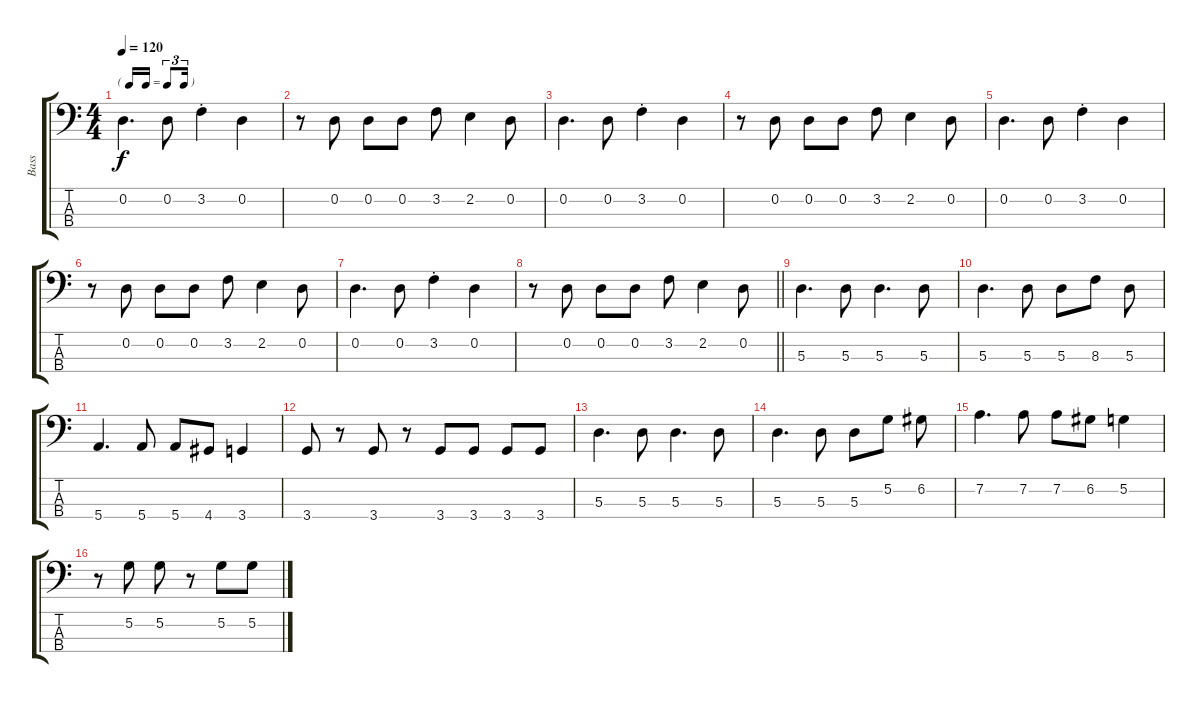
\track ("Bass" "Bass") {instrument electricbassfinger}
\staff {score tabs}
\tuning (G2 D2 A1 E1) {hide}
\ts (4 4)
\tf triplet16th
\tempo 120
\clef f4
\ks c
0.2.4{d dy f} 0.2.8 3.2{st}.4 0.2.4 |
r.8 0.2.8 0.2.8 0.2.8 3.2.8 2.2.4 0.2.8 |
0.2.4{d} 0.2.8 3.2{st}.4 0.2.4 |
r.8 0.2.8 0.2.8 0.2.8 3.2.8 2.2.4 0.2.8 |
0.2.4{d} 0.2.8 3.2{st}.4 0.2.4 |
r.8 0.2.8 0.2.8 0.2.8 3.2.8 2.2.4 0.2.8 |
0.2.4{d} 0.2.8 3.2{st}.4 0.2.4 |
\barLineRight lightlight
r.8 0.2.8 0.2.8 0.2.8 3.2.8 2.2.4 0.2.8 |
5.3.4{d} 5.3.8 5.3.4{d} 5.3.8 |
5.3.4{d} 5.3.8 5.3.8 8.3.8 5.3.8 |
5.4.4{d} 5.4.8 5.4.8 4.4.8 3.4.4 |
3.4.8 r.8 3.4.8 r.8 3.4.8 3.4.8 3.4.8 3.4.8 |
5.3.4{d} 5.3.8 5.3.4{d} 5.3.8 |
5.3.4{d} 5.3.8 5.3.8 5.2.8 6.2.8 |
7.2.4{d} 7.2.8 7.2.8 6.2.8 5.2.4 |
r.8 5.2.8 5.2.8 r.8 5.2.8 5.2.8
